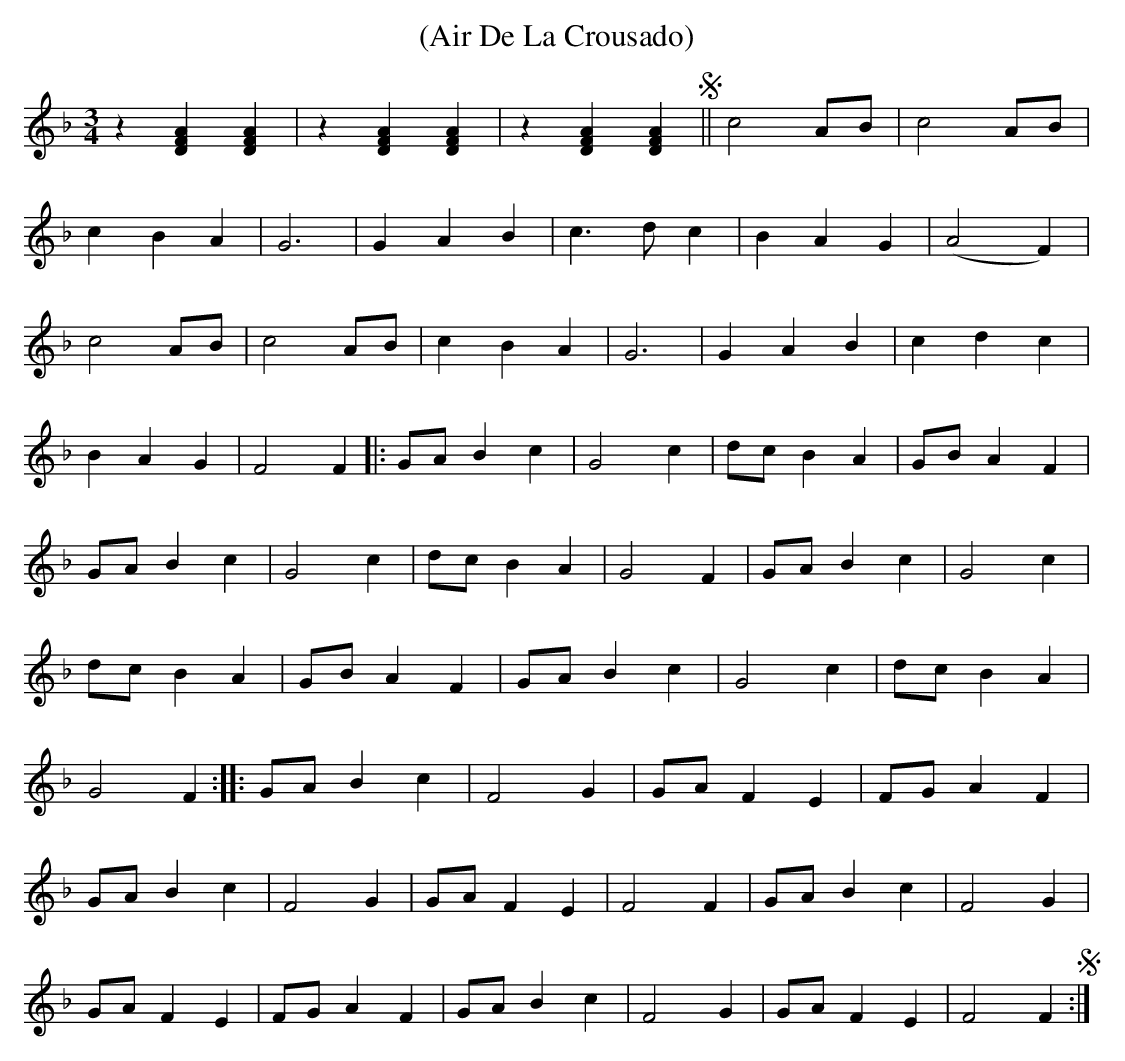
X:1
T:(Air De La Crousado)
M:3/4
L:1/4
K:F
z [DFA] [DFA] | z [DFA] [DFA] | z [DFA] [DFA] !segno!|| c2 A/B/ | c2 A/B/ |
c B A | G3 | G A B | c > d c | B A G | (A2 F) |
c2 A/B/ | c2 A/B/ | c B A | G3 | G A B | c d c |
B A G | F2 F |: G/A/ B c | G2 c | d/c/ B A | G/B/ A F |
G/A/ B c | G2 c | d/c/ B A | G2 F | G/A/ B c | G2 c |
d/c/ B A | G/B/ A F | G/A/ B c | G2 c | d/c/ B A |
G2 F :: G/A/ B c | F2 G | G/A/ F E | F/G/ A F |
G/A/ B c | F2 G | G/A/ F E | F2 F | G/A/ B c | F2 G |
G/A/ F E | F/G/ A F | G/A/ B c | F2 G | G/A/ F E | F2 F !segno! :|
